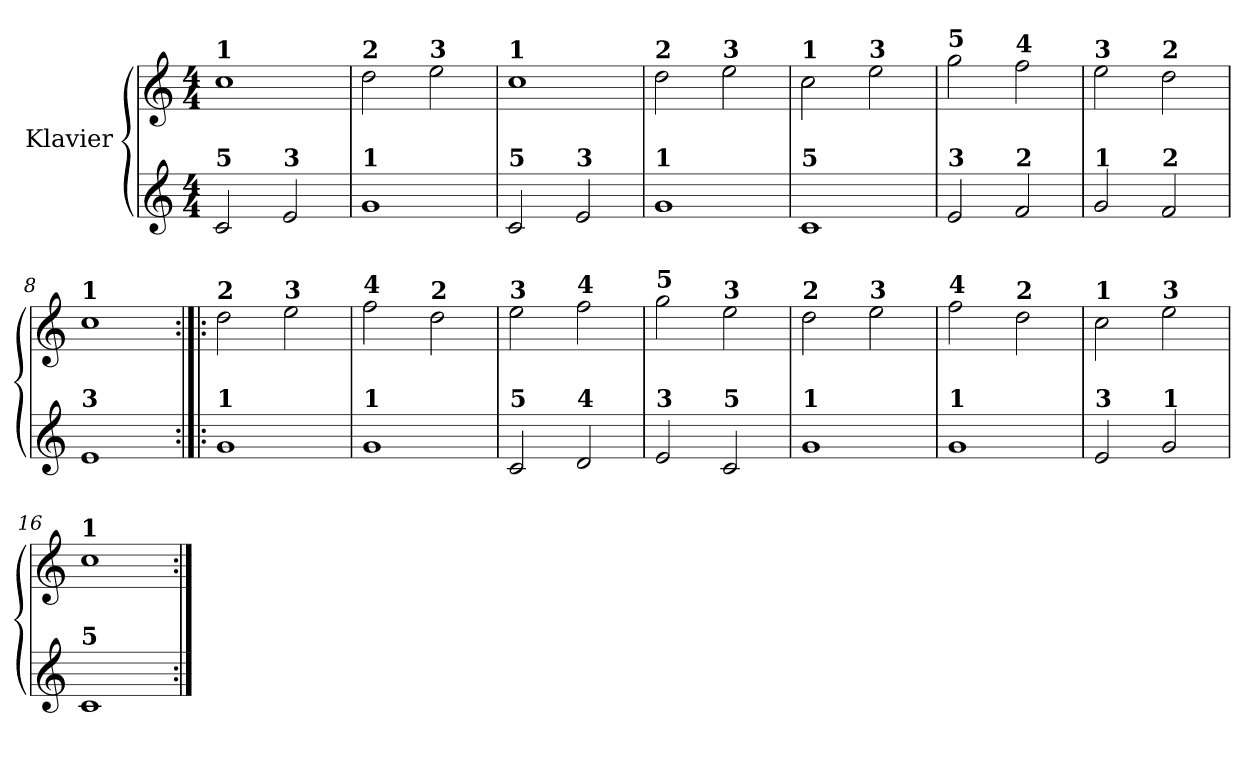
**kern	**kern
*part1	*part1
*staff2	*staff1
*I"Klavier	*
!!LO:PB:g=z
*clefG2	*clefG2
*k[]	*k[]
*C:	*C:
*M4/4	*M4/4
=1	=1
!	!LO:TX:a:B:t=1
!LO:TX:a:B:t=5	!
2ci/	1cci
!LO:TX:a:B:t=3	!
2ei/	.
=2	=2
!	!LO:TX:a:B:t=2
!LO:TX:a:B:t=1	!
1gi	2ddi\
!	!LO:TX:a:B:t=3
.	2eei\
=3	=3
!	!LO:TX:a:B:t=1
!LO:TX:a:B:t=5	!
2ci/	1cci
!LO:TX:a:B:t=3	!
2ei/	.
=4	=4
!	!LO:TX:a:B:t=2
!LO:TX:a:B:t=1	!
1gi	2ddi\
!	!LO:TX:a:B:t=3
.	2eei\
=5	=5
!	!LO:TX:a:B:t=1
!LO:TX:a:B:t=5	!
1ci	2cci\
!	!LO:TX:a:B:t=3
.	2eei\
=6	=6
!	!LO:TX:a:B:t=5
!LO:TX:a:B:t=3	!
2ei/	2ggi\
!	!LO:TX:a:B:t=4
!LO:TX:a:B:t=2	!
2fi/	2ffi\
!!LO:LB:g=z
=7	=7
!	!LO:TX:a:B:t=3
!LO:TX:a:B:t=1	!
2gi/	2eei\
!	!LO:TX:a:B:t=2
!LO:TX:a:B:t=2	!
2fi/	2ddi\
=8	=8
!	!LO:TX:a:B:t=1
!LO:TX:a:B:t=3	!
1ei	1cci
=9:|!|:	=9:|!|:
!	!LO:TX:a:B:t=2
!LO:TX:a:B:t=1	!
1gi	2ddi\
!	!LO:TX:a:B:t=3
.	2eei\
=10	=10
!	!LO:TX:a:B:t=4
!LO:TX:a:B:t=1	!
1gi	2ffi\
!	!LO:TX:a:B:t=2
.	2ddi\
=11	=11
!	!LO:TX:a:B:t=3
!LO:TX:a:B:t=5	!
2ci/	2eei\
!	!LO:TX:a:B:t=4
!LO:TX:a:B:t=4	!
2di/	2ffi\
!!LO:LB:g=z
=12	=12
!	!LO:TX:a:B:t=5
!LO:TX:a:B:t=3	!
2ei/	2ggi\
!	!LO:TX:a:B:t=3
!LO:TX:a:B:t=5	!
2ci/	2eei\
=13	=13
!	!LO:TX:a:B:t=2
!LO:TX:a:B:t=1	!
1gi	2ddi\
!	!LO:TX:a:B:t=3
.	2eei\
=14	=14
!	!LO:TX:a:B:t=4
!LO:TX:a:B:t=1	!
1gi	2ffi\
!	!LO:TX:a:B:t=2
.	2ddi\
=15	=15
!	!LO:TX:a:B:t=1
!LO:TX:a:B:t=3	!
2ei/	2cci\
!	!LO:TX:a:B:t=3
!LO:TX:a:B:t=1	!
2gi/	2eei\
=16	=16
!	!LO:TX:a:B:t=1
!LO:TX:a:B:t=5	!
1ci	1cci
=:|!	=:|!
*-	*-
